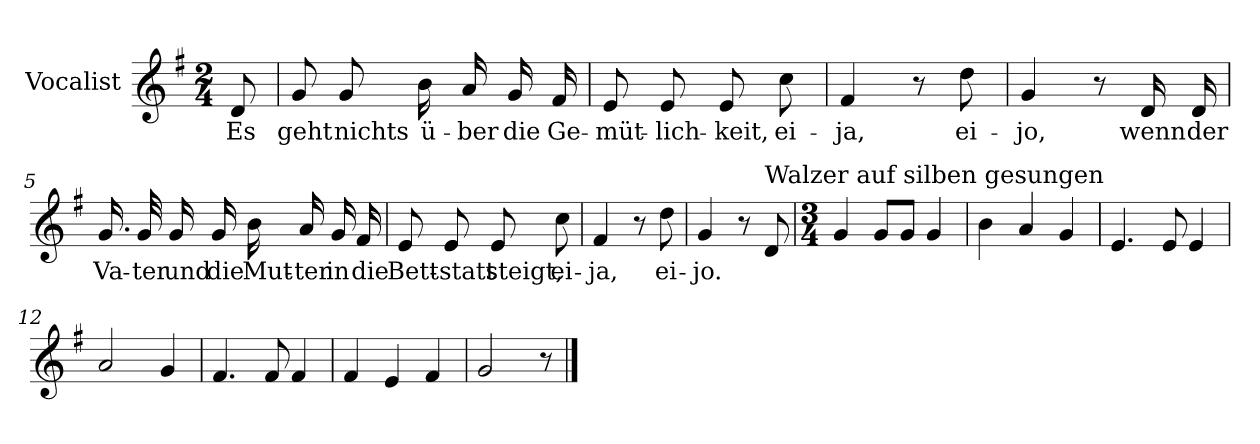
**kern	**text
*part1	*part1
*staff1	*staff1
*I"Vocalist	*
*k[f#]	*
*G:	*
*M2/4	*
=	=
8d	Es
=1	=1
8g	geht
8g	nichts
16b	ü-
16a	-ber
16g	die
16f#	Ge-
=2	=2
8e	-müt-
8e	-lich-
8e	-keit,
8cc	ei-
=3	=3
4f#	-ja,
8r	.
8dd	ei-
=4	=4
4g	-jo,
8r	.
16d	wenn
16d	der
=5	=5
16.g	Va-
32g	-ter
16g	und
16g	die
16b	Mut-
16a	-ter
16g	in
16f#	die
=6	=6
8e	Bett-
8e	-statt
8e	steigt,
8cc	ei-
=7	=7
4f#	-ja,
8r	.
8dd	ei-
=8	=8
4g	-jo.
8r	.
!LO:TX:a:t=Walzer auf silben gesungen	!
8d	.
=9	=9
*M3/4	*
4g	.
8gL	.
8gJ	.
4g	.
=10	=10
4b	.
4a	.
4g	.
=11	=11
4.e	.
8e	.
4e	.
=12	=12
2a	.
4g	.
=13	=13
4.f#	.
8f#	.
4f#	.
=14	=14
4f#	.
4e	.
4f#	.
=15	=15
2g	.
8r	.
==	==
*-	*-
